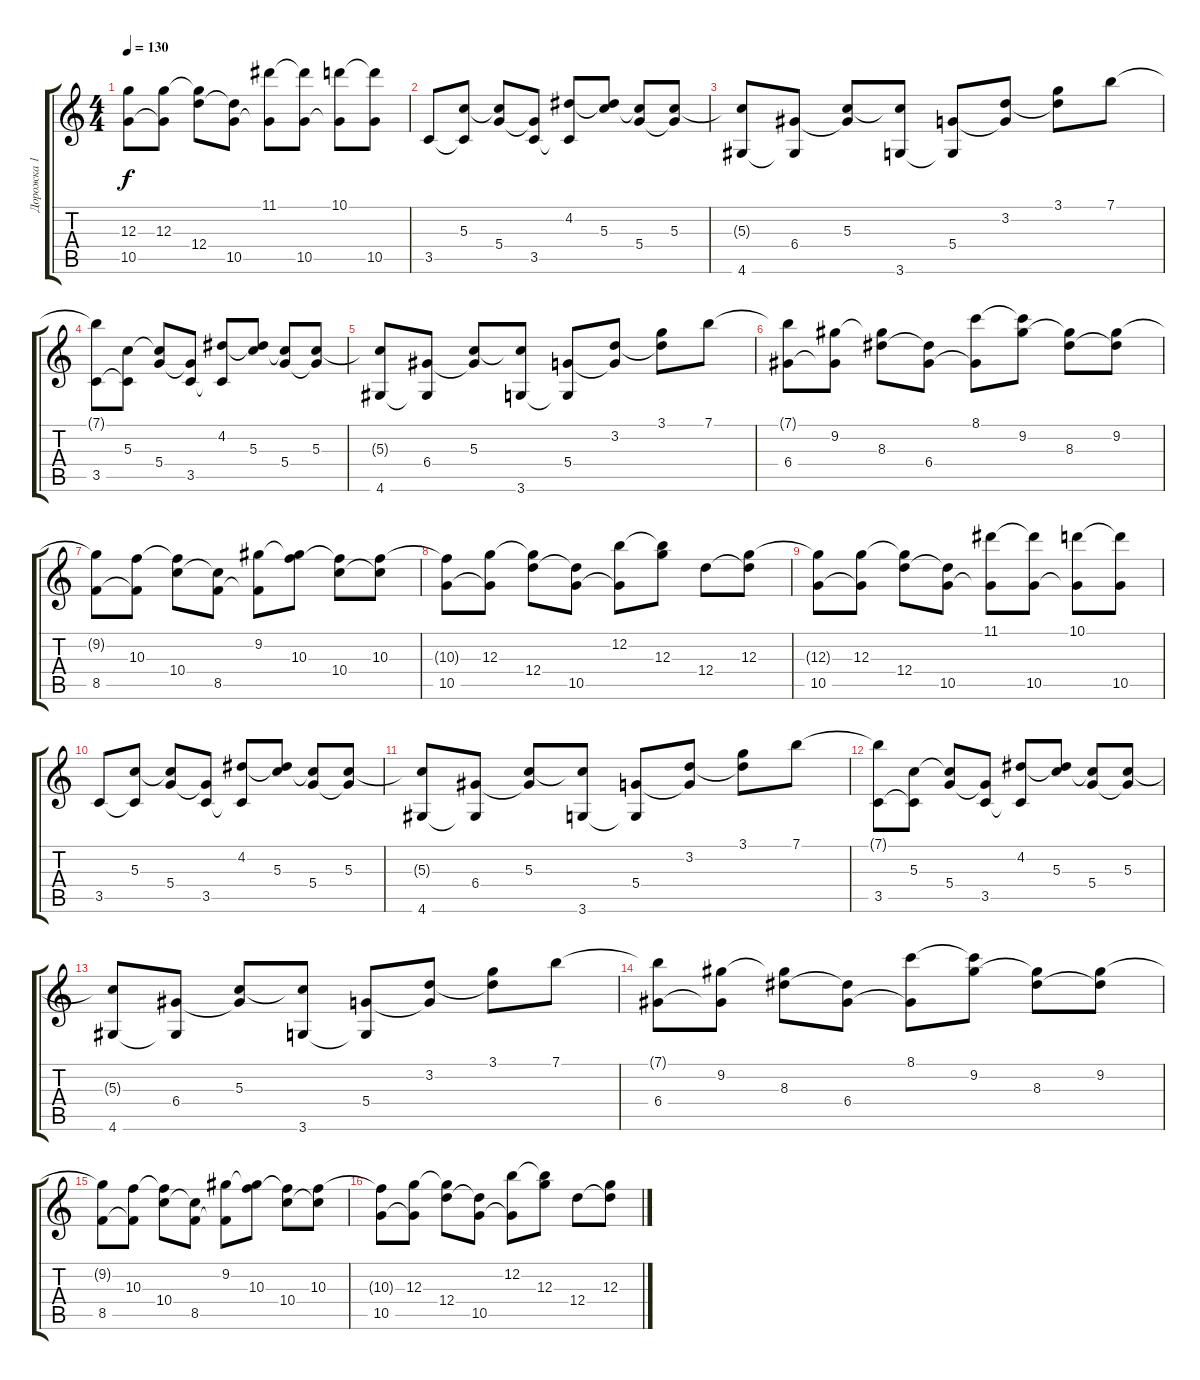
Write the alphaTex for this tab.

\track ("Дорожка 1" "Дорожка 1") {instrument acousticguitarsteel}
\staff {score tabs}
\tuning (E4 B3 G3 D3 A2 E2) {hide}
\ts (4 4)
\tempo 130
\clef g2
\ks c
(12.3{t} 10.5).8{dy f} (12.3 10.5{t}).8 (12.3{t} 12.4).8 (12.4{t} 10.5).8 (11.1 10.5{t}).8 (11.1{t} 10.5).8 (10.1 10.5{t}).8 (10.1{t} 10.5).8 |
3.5.8 (5.3 3.5{t}).8 (5.3{t} 5.4).8 (5.4{t} 3.5).8 (4.2 3.5{t}).8 (4.2{t} 5.3).8 (5.3{t} 5.4).8 (5.3 5.4{t}).8 |
(5.3{t} 4.6).8 (6.4 4.6{t}).8 (5.3 6.4{t}).8 (5.3{t} 3.6).8 (5.4 3.6{t}).8 (3.2 5.4{t}).8 (3.1 3.2{t}).8 7.1.8 |
(7.1{t} 3.5).8 (5.3 3.5{t}).8 (5.3{t} 5.4).8 (5.4{t} 3.5).8 (4.2 3.5{t}).8 (4.2{t} 5.3).8 (5.3{t} 5.4).8 (5.3 5.4{t}).8 |
(5.3{t} 4.6).8 (6.4 4.6{t}).8 (5.3 6.4{t}).8 (5.3{t} 3.6).8 (5.4 3.6{t}).8 (3.2 5.4{t}).8 (3.1 3.2{t}).8 7.1.8 |
(7.1{t} 6.4).8 (9.2 6.4{t}).8 (9.2{t} 8.3).8 (8.3{t} 6.4).8 (8.1 6.4{t}).8 (8.1{t} 9.2).8 (9.2{t} 8.3).8 (9.2 8.3{t}).8 |
(9.2{t} 8.5).8 (10.3 8.5{t}).8 (10.3{t} 10.4).8 (10.4{t} 8.5).8 (9.2 8.5{t}).8 (9.2{t} 10.3).8 (10.3{t} 10.4).8 (10.3 10.4{t}).8 |
(10.3{t} 10.5).8 (12.3 10.5{t}).8 (12.3{t} 12.4).8 (12.4{t} 10.5).8 (12.2 10.5{t}).8 (12.2{t} 12.3).8 12.4.8 (12.3 12.4{t}).8 |
(12.3{t} 10.5).8 (12.3 10.5{t}).8 (12.3{t} 12.4).8 (12.4{t} 10.5).8 (11.1 10.5{t}).8 (11.1{t} 10.5).8 (10.1 10.5{t}).8 (10.1{t} 10.5).8 |
3.5.8 (5.3 3.5{t}).8 (5.3{t} 5.4).8 (5.4{t} 3.5).8 (4.2 3.5{t}).8 (4.2{t} 5.3).8 (5.3{t} 5.4).8 (5.3 5.4{t}).8 |
(5.3{t} 4.6).8 (6.4 4.6{t}).8 (5.3 6.4{t}).8 (5.3{t} 3.6).8 (5.4 3.6{t}).8 (3.2 5.4{t}).8 (3.1 3.2{t}).8 7.1.8 |
(7.1{t} 3.5).8 (5.3 3.5{t}).8 (5.3{t} 5.4).8 (5.4{t} 3.5).8 (4.2 3.5{t}).8 (4.2{t} 5.3).8 (5.3{t} 5.4).8 (5.3 5.4{t}).8 |
(5.3{t} 4.6).8 (6.4 4.6{t}).8 (5.3 6.4{t}).8 (5.3{t} 3.6).8 (5.4 3.6{t}).8 (3.2 5.4{t}).8 (3.1 3.2{t}).8 7.1.8 |
(7.1{t} 6.4).8 (9.2 6.4{t}).8 (9.2{t} 8.3).8 (8.3{t} 6.4).8 (8.1 6.4{t}).8 (8.1{t} 9.2).8 (9.2{t} 8.3).8 (9.2 8.3{t}).8 |
(9.2{t} 8.5).8 (10.3 8.5{t}).8 (10.3{t} 10.4).8 (10.4{t} 8.5).8 (9.2 8.5{t}).8 (9.2{t} 10.3).8 (10.3{t} 10.4).8 (10.3 10.4{t}).8 |
(10.3{t} 10.5).8 (12.3 10.5{t}).8 (12.3{t} 12.4).8 (12.4{t} 10.5).8 (12.2 10.5{t}).8 (12.2{t} 12.3).8 12.4.8 (12.3 12.4{t}).8
